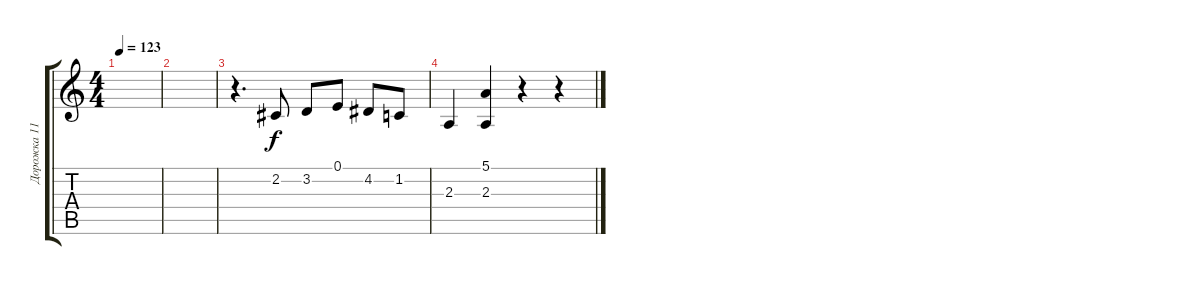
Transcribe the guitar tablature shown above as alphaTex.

\track ("Дорожка 11" "Дорожка 11") {instrument orchestrahit}
\staff {score tabs}
\tuning (E4 B3 G3 D3 A2 E2) {hide}
\ts (4 4)
\tempo 123
\clef g2
\ks c
|
|
r.4{d} 2.2.8 3.2.8 0.1.8 4.2.8 1.2.8 |
2.3.4 (5.1 2.3).4 r.4 r.4
